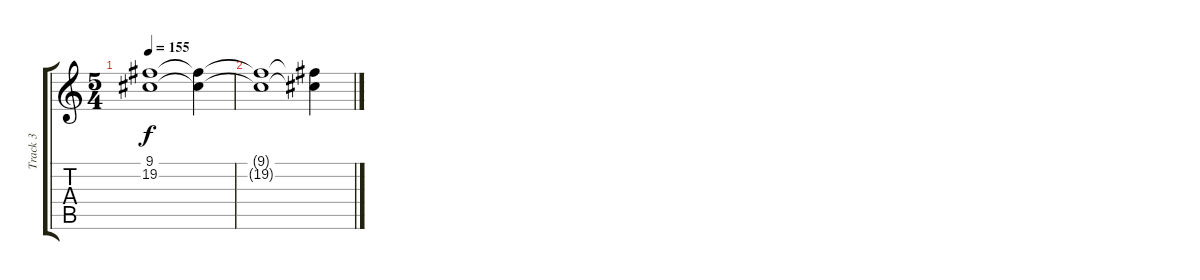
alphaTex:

\track ("Track 3" "Track 3") {instrument rockorgan}
\staff {score tabs}
\tuning (E4 B3 G3 D3 A2 E2) {hide}
\ts (5 4)
\tempo 155
\clef g2
\ks c
(9.1{t} 19.2{t}).1{dy f} (9.1{t} 19.2{t}).4 |
(9.1{t} 19.2{t}).1 (9.1{t} 19.2{t}).4
